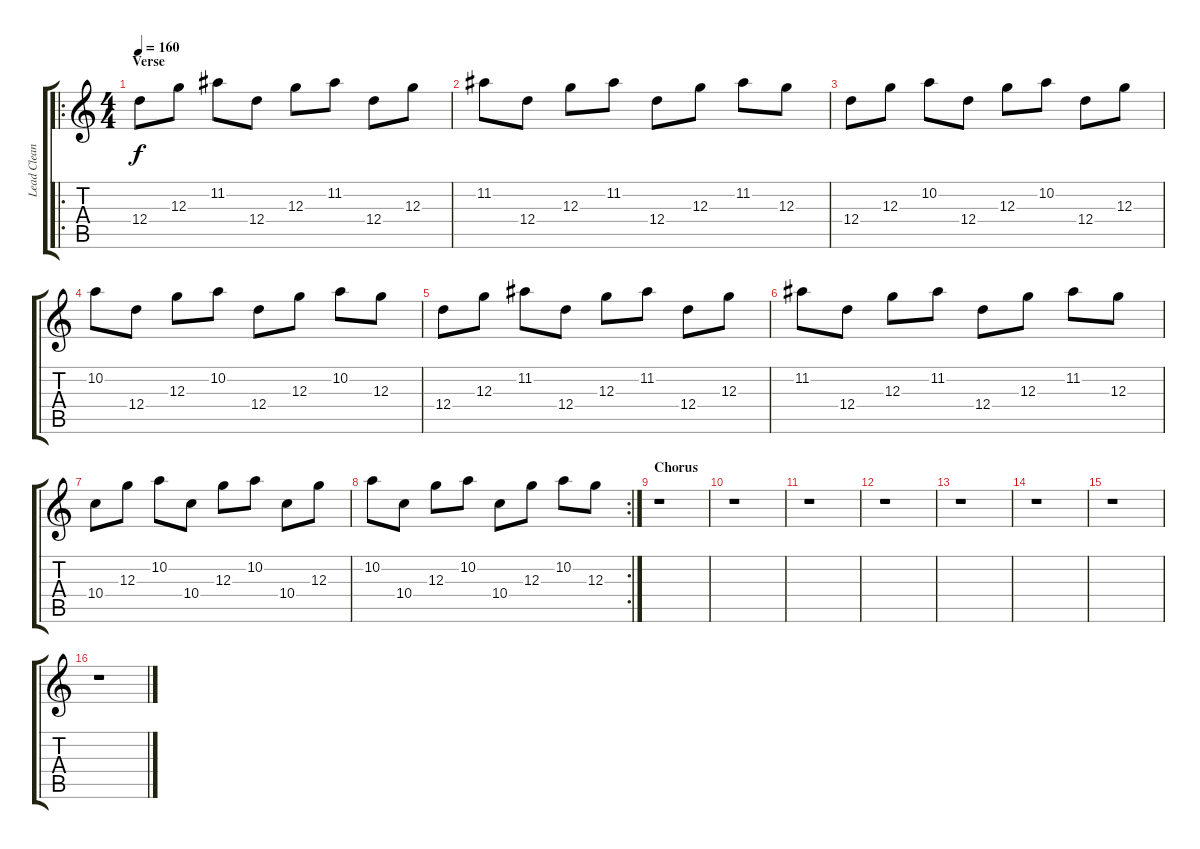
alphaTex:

\track ("Lead Clean" "Lead Clean") {instrument acousticguitarsteel}
\staff {score tabs}
\tuning (E4 B3 G3 D3 A2 D2) {hide}
\ro
\ts (4 4)
\section ("" "Verse")
\tempo 160
\clef g2
\ks c
12.4.8{dy f} 12.3.8 11.2.8 12.4.8 12.3.8 11.2.8 12.4.8 12.3.8 |
11.2.8 12.4.8 12.3.8 11.2.8 12.4.8 12.3.8 11.2.8 12.3.8 |
12.4.8 12.3.8 10.2.8 12.4.8 12.3.8 10.2.8 12.4.8 12.3.8 |
10.2.8 12.4.8 12.3.8 10.2.8 12.4.8 12.3.8 10.2.8 12.3.8 |
12.4.8 12.3.8 11.2.8 12.4.8 12.3.8 11.2.8 12.4.8 12.3.8 |
11.2.8 12.4.8 12.3.8 11.2.8 12.4.8 12.3.8 11.2.8 12.3.8 |
10.4.8 12.3.8 10.2.8 10.4.8 12.3.8 10.2.8 10.4.8 12.3.8 |
\rc 2
10.2.8 10.4.8 12.3.8 10.2.8 10.4.8 12.3.8 10.2.8 12.3.8 |
\section ("" "Chorus")
r.1 |
r.1 |
r.1 |
r.1 |
r.1 |
r.1 |
r.1 |
r.1
